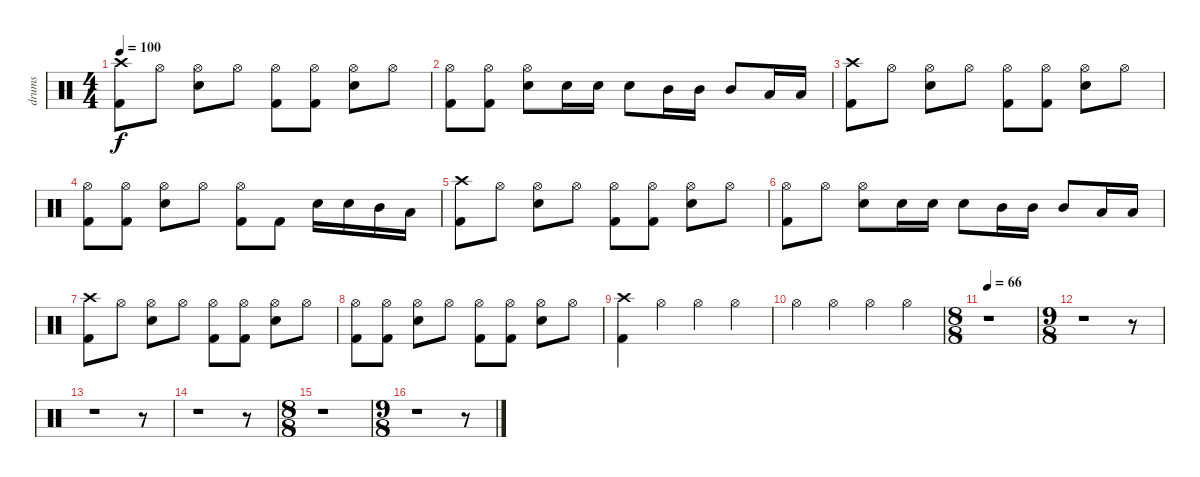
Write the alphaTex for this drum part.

\track ("drums" "drums") {instrument percussion}
\staff {score}
\articulation defaults
\ts (4 4)
\tempo 100
\clef neutral
\ks c
("Crash high (hit)" "Kick (hit) 2").8{dy f} "Hi-Hat (open)".8 ("Hi-Hat (open)" "Electric Snare (hit)").8 "Hi-Hat (open)".8 ("Hi-Hat (open)" "Kick (hit) 2").8 ("Hi-Hat (open)" "Kick (hit) 2").8 ("Hi-Hat (open)" "Electric Snare (hit)").8 "Hi-Hat (open)".8 |
("Hi-Hat (open)" "Kick (hit) 2").8 ("Hi-Hat (open)" "Kick (hit) 2").8 ("Hi-Hat (open)" "Electric Snare (hit)").8 "Electric Snare (hit)".16 "Electric Snare (hit)".16 "Electric Snare (hit)".8 "Mid Tom (hit)".16 "Mid Tom (hit)".16 "Mid Tom (hit)".8 "Low Tom (hit)".16 "Low Tom (hit)".16 |
("Crash high (hit)" "Kick (hit) 2").8 "Hi-Hat (open)".8 ("Hi-Hat (open)" "Electric Snare (hit)").8 "Hi-Hat (open)".8 ("Hi-Hat (open)" "Kick (hit) 2").8 ("Hi-Hat (open)" "Kick (hit) 2").8 ("Hi-Hat (open)" "Electric Snare (hit)").8 "Hi-Hat (open)".8 |
("Hi-Hat (open)" "Kick (hit) 2").8 ("Hi-Hat (open)" "Kick (hit) 2").8 ("Hi-Hat (open)" "Electric Snare (hit)").8 "Hi-Hat (open)".8 ("Hi-Hat (open)" "Kick (hit) 2").8 "Kick (hit) 2".8 "Electric Snare (hit)".16 "Electric Snare (hit)".16 "Mid Tom (hit)".16 "Low Tom (hit)".16 |
("Crash high (hit)" "Kick (hit) 2").8 "Hi-Hat (open)".8 ("Hi-Hat (open)" "Electric Snare (hit)").8 "Hi-Hat (open)".8 ("Hi-Hat (open)" "Kick (hit) 2").8 ("Hi-Hat (open)" "Kick (hit) 2").8 ("Hi-Hat (open)" "Electric Snare (hit)").8 "Hi-Hat (open)".8 |
("Hi-Hat (open)" "Kick (hit) 2").8 "Hi-Hat (open)".8 ("Hi-Hat (open)" "Electric Snare (hit)").8 "Electric Snare (hit)".16 "Electric Snare (hit)".16 "Electric Snare (hit)".8 "Mid Tom (hit)".16 "Mid Tom (hit)".16 "Mid Tom (hit)".8 "Low Tom (hit)".16 "Low Tom (hit)".16 |
("Crash high (hit)" "Kick (hit) 2").8 "Hi-Hat (open)".8 ("Hi-Hat (open)" "Electric Snare (hit)").8 "Hi-Hat (open)".8 ("Hi-Hat (open)" "Kick (hit) 2").8 ("Hi-Hat (open)" "Kick (hit) 2").8 ("Hi-Hat (open)" "Electric Snare (hit)").8 "Hi-Hat (open)".8 |
("Hi-Hat (open)" "Kick (hit) 2").8 ("Hi-Hat (open)" "Kick (hit) 2").8 ("Hi-Hat (open)" "Electric Snare (hit)").8 "Hi-Hat (open)".8 ("Hi-Hat (open)" "Kick (hit) 2").8 ("Hi-Hat (open)" "Kick (hit) 2").8 ("Hi-Hat (open)" "Electric Snare (hit)").8 "Hi-Hat (open)".8 |
("Crash high (hit)" "Kick (hit) 2").4 "Hi-Hat (open)".4 "Hi-Hat (open)".4 "Hi-Hat (open)".4 |
"Hi-Hat (open)".4 "Hi-Hat (open)".4 "Hi-Hat (open)".4 "Hi-Hat (open)".4 |
\ts (8 8)
\tempo 66
r.1 |
\ts (9 8)
r.1 r.8 |
r.1 r.8 |
r.1 r.8 |
\ts (8 8)
r.1 |
\ts (9 8)
r.1 r.8
